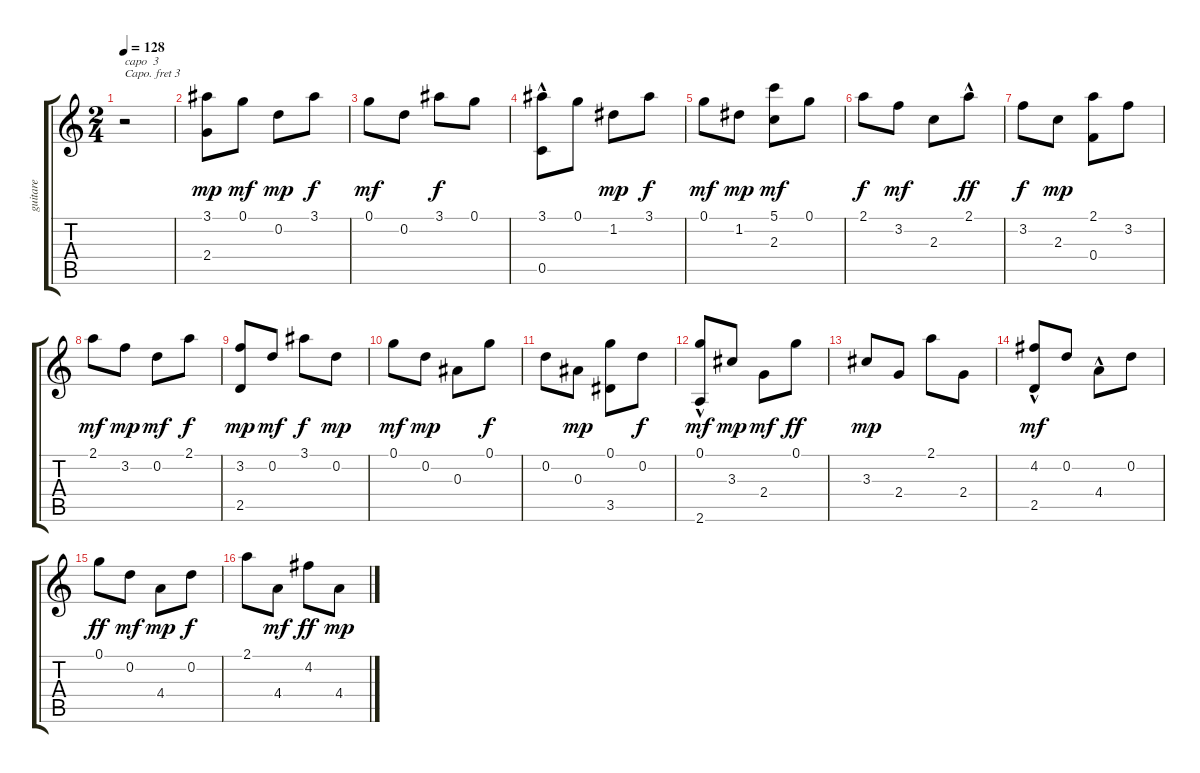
\track ("guitare" "guitare") {instrument acousticguitarnylon}
\staff {score tabs}
\capo 3
\tuning (E4 B3 G3 D3 A2 E2) {hide}
\ts (2 4)
\tempo 128
\clef g2
\ks c
r.2{txt "capo  3" dy mp instrument acousticguitarnylon} |
(3.1 2.4).8 0.1.8{dy mf} 0.2.8{dy mp} 3.1.8{dy f} |
0.1.8{dy mf} 0.2.8 3.1.8{dy f} 0.1.8 |
(3.1 0.5{hac}).8 0.1.8 1.2.8{dy mp} 3.1.8{dy f} |
0.1.8{dy mf} 1.2.8{dy mp} (5.1 2.3).8{dy mf} 0.1.8 |
2.1.8{dy f} 3.2.8{dy mf} 2.3.8 2.1{hac}.8{dy ff} |
3.2.8{dy f} 2.3.8{dy mp} (2.1 0.4).8 3.2.8 |
2.1.8{dy mf} 3.2.8{dy mp} 0.2.8{dy mf} 2.1.8{dy f} |
(3.2 2.5).8{dy mp} 0.2.8{dy mf} 3.1.8{dy f} 0.2.8{dy mp} |
0.1.8{dy mf} 0.2.8{dy mp} 0.3.8 0.1.8{dy f} |
0.2.8 0.3.8{dy mp} (0.1 3.5).8 0.2.8{dy f} |
(0.1 2.6{hac}).8{dy mf} 3.3.8{dy mp} 2.4.8{dy mf} 0.1.8{dy ff} |
3.3.8{dy mp} 2.4.8 2.1.8 2.4.8 |
(4.2{hac} 2.5).8{dy mf} 0.2.8 4.4{hac}.8 0.2.8 |
0.1.8{dy ff} 0.2.8{dy mf} 4.4.8{dy mp} 0.2.8{dy f} |
2.1.8 4.4.8{dy mf} 4.2.8{dy ff} 4.4.8{dy mp}
